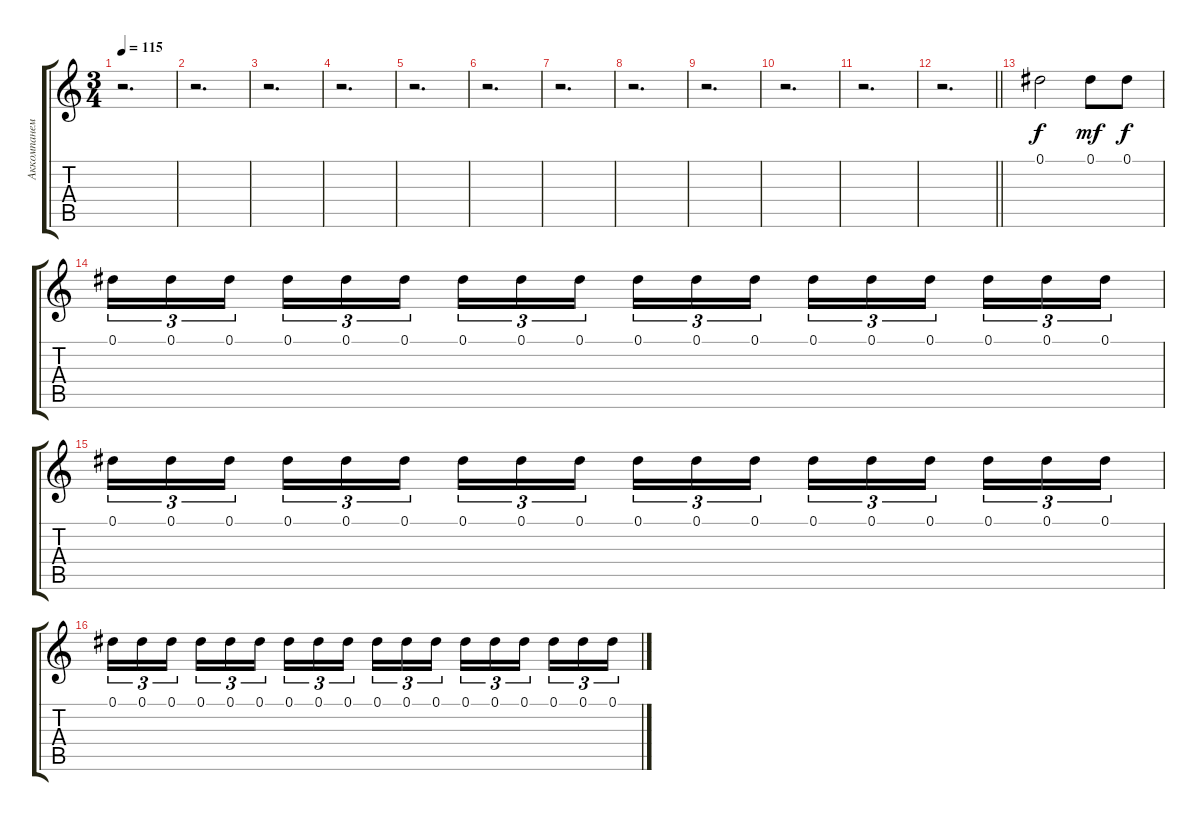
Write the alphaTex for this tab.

\track ("Аккомпанемент соло гитаре" "Аккомпанем") {instrument electricguitarclean}
\staff {score tabs}
\tuning (Eb4 Bb3 Gb3 Db3 Ab2 Eb2) {hide}
\ts (3 4)
\tempo 115
\clef g2
\ks c
r.2{d dy f} |
r.2{d} |
r.2{d} |
r.2{d} |
r.2{d} |
r.2{d} |
r.2{d} |
r.2{d} |
r.2{d} |
r.2{d} |
r.2{d} |
\barLineRight lightlight
r.2{d} |
0.1.2 0.1.8{dy mf} 0.1.8{dy f} |
0.1.16{tu (3 2)} 0.1.16{tu (3 2)} 0.1.16{tu (3 2) beam splitsecondary} 0.1.16{tu (3 2)} 0.1.16{tu (3 2)} 0.1.16{tu (3 2)} 0.1.16{tu (3 2)} 0.1.16{tu (3 2)} 0.1.16{tu (3 2) beam splitsecondary} 0.1.16{tu (3 2)} 0.1.16{tu (3 2)} 0.1.16{tu (3 2)} 0.1.16{tu (3 2)} 0.1.16{tu (3 2)} 0.1.16{tu (3 2) beam splitsecondary} 0.1.16{tu (3 2)} 0.1.16{tu (3 2)} 0.1.16{tu (3 2)} |
0.1.16{tu (3 2)} 0.1.16{tu (3 2)} 0.1.16{tu (3 2) beam splitsecondary} 0.1.16{tu (3 2)} 0.1.16{tu (3 2)} 0.1.16{tu (3 2)} 0.1.16{tu (3 2)} 0.1.16{tu (3 2)} 0.1.16{tu (3 2) beam splitsecondary} 0.1.16{tu (3 2)} 0.1.16{tu (3 2)} 0.1.16{tu (3 2)} 0.1.16{tu (3 2)} 0.1.16{tu (3 2)} 0.1.16{tu (3 2) beam splitsecondary} 0.1.16{tu (3 2)} 0.1.16{tu (3 2)} 0.1.16{tu (3 2)} |
0.1.16{tu (3 2)} 0.1.16{tu (3 2)} 0.1.16{tu (3 2) beam splitsecondary} 0.1.16{tu (3 2)} 0.1.16{tu (3 2)} 0.1.16{tu (3 2)} 0.1.16{tu (3 2)} 0.1.16{tu (3 2)} 0.1.16{tu (3 2) beam splitsecondary} 0.1.16{tu (3 2)} 0.1.16{tu (3 2)} 0.1.16{tu (3 2)} 0.1.16{tu (3 2)} 0.1.16{tu (3 2)} 0.1.16{tu (3 2) beam splitsecondary} 0.1.16{tu (3 2)} 0.1.16{tu (3 2)} 0.1.16{tu (3 2)}
